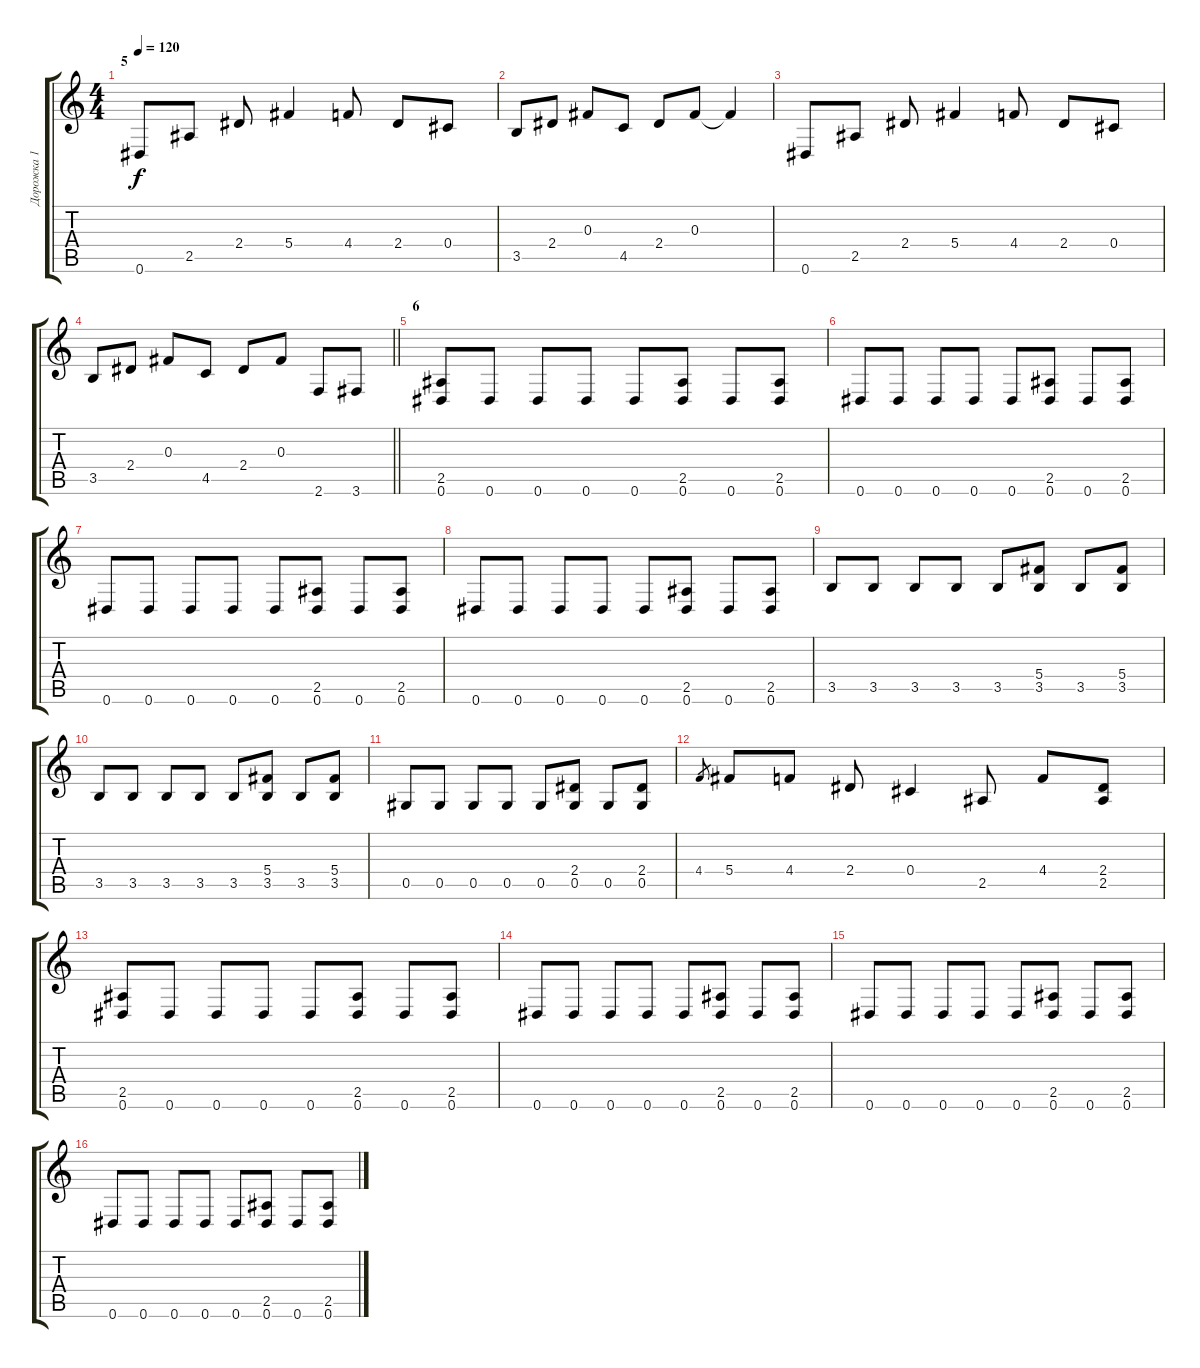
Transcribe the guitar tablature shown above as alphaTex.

\track ("Дорожка 1" "Дорожка 1") {instrument distortionguitar}
\staff {score tabs}
\tuning (Eb4 Bb3 Gb3 Db3 Ab2 Eb2) {hide}
\ts (4 4)
\section ("" "5")
\tempo 120
\clef g2
\ks c
0.6.8{dy f} 2.5.8 2.4.8 5.4.4 4.4.8 2.4.8 0.4.8 |
3.5.8 2.4.8 0.3.8 4.5.8 2.4.8 0.3.8 0.3{t}.4 |
0.6.8 2.5.8 2.4.8 5.4.4 4.4.8 2.4.8 0.4.8 |
\barLineRight lightlight
3.5.8 2.4.8 0.3.8 4.5.8 2.4.8 0.3.8 2.6.8 3.6.8 |
\section ("" "6")
(2.5 0.6).8 0.6.8 0.6.8 0.6.8 0.6.8 (2.5 0.6).8 0.6.8 (2.5 0.6).8 |
0.6.8 0.6.8 0.6.8 0.6.8 0.6.8 (2.5 0.6).8 0.6.8 (2.5 0.6).8 |
0.6.8 0.6.8 0.6.8 0.6.8 0.6.8 (2.5 0.6).8 0.6.8 (2.5 0.6).8 |
0.6.8 0.6.8 0.6.8 0.6.8 0.6.8 (2.5 0.6).8 0.6.8 (2.5 0.6).8 |
3.5.8 3.5.8 3.5.8 3.5.8 3.5.8 (5.4 3.5).8 3.5.8 (5.4 3.5).8 |
3.5.8 3.5.8 3.5.8 3.5.8 3.5.8 (5.4 3.5).8 3.5.8 (5.4 3.5).8 |
0.5.8 0.5.8 0.5.8 0.5.8 0.5.8 (2.4 0.5).8 0.5.8 (2.4 0.5).8 |
4.4.8{gr} 5.4.8 4.4.8 2.4.8 0.4.4 2.5.8 4.4.8 (2.4 2.5).8 |
(2.5 0.6).8 0.6.8 0.6.8 0.6.8 0.6.8 (2.5 0.6).8 0.6.8 (2.5 0.6).8 |
0.6.8 0.6.8 0.6.8 0.6.8 0.6.8 (2.5 0.6).8 0.6.8 (2.5 0.6).8 |
0.6.8 0.6.8 0.6.8 0.6.8 0.6.8 (2.5 0.6).8 0.6.8 (2.5 0.6).8 |
0.6.8 0.6.8 0.6.8 0.6.8 0.6.8 (2.5 0.6).8 0.6.8 (2.5 0.6).8
